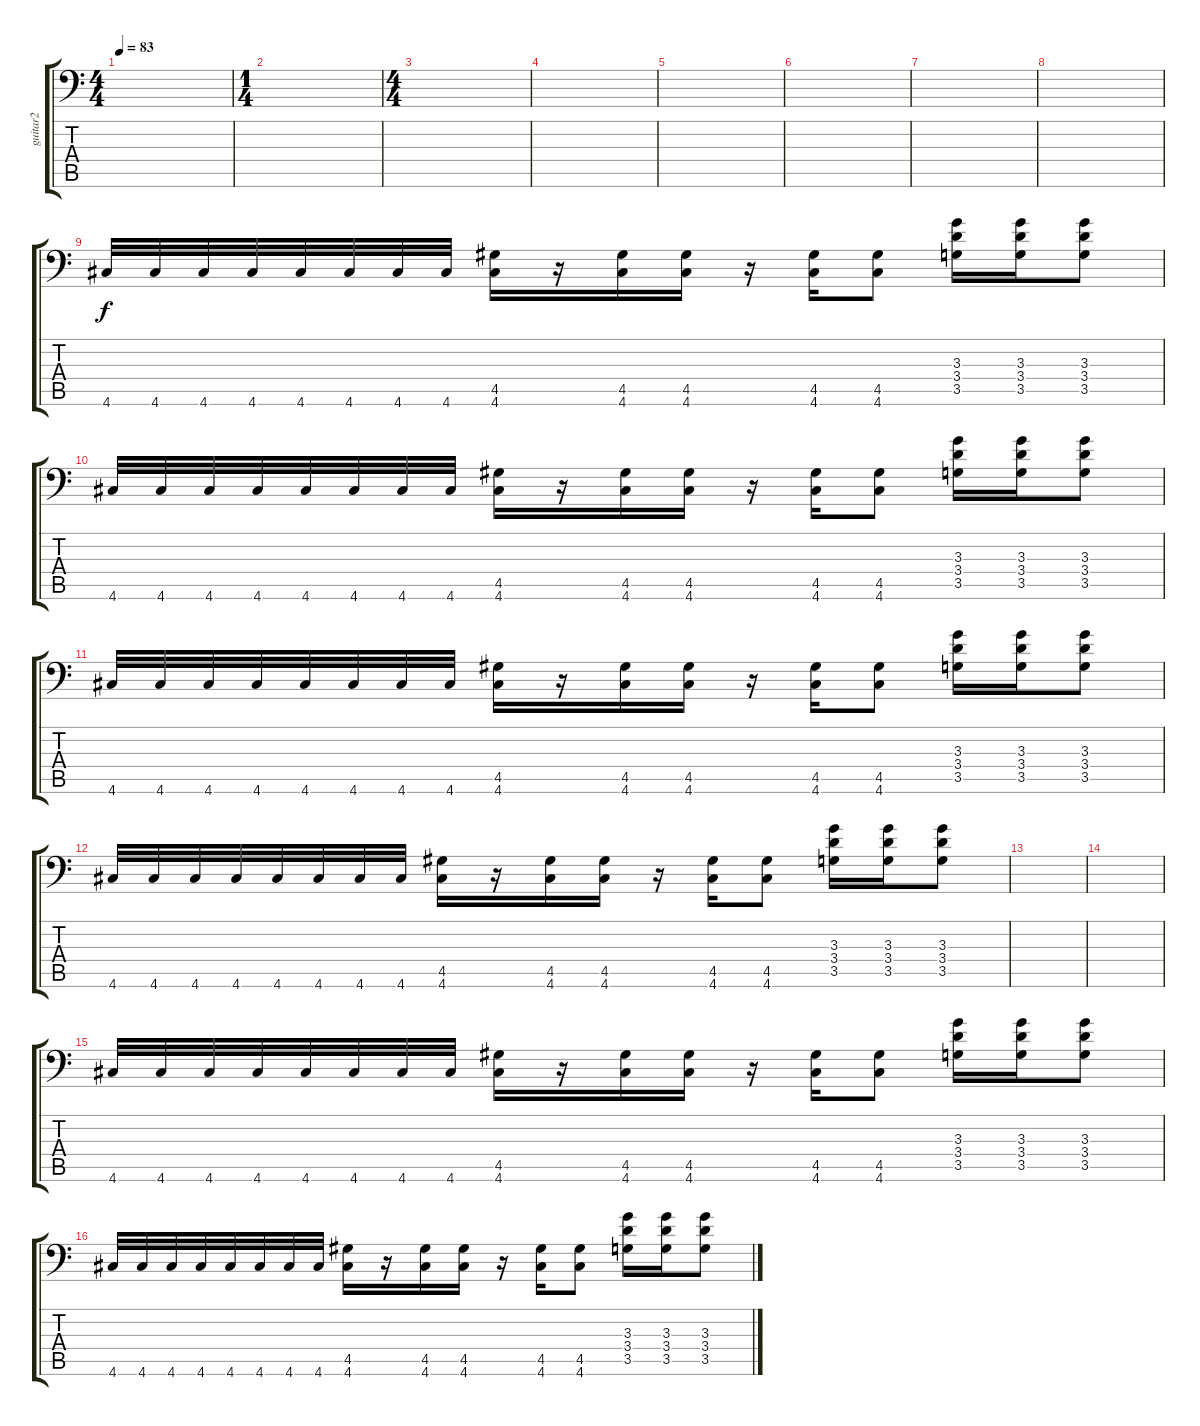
\track ("guitar2" "guitar2") {instrument distortionguitar}
\staff {score tabs}
\tuning (Db4 Ab3 E3 B2 E2 A1) {hide}
\ts (4 4)
\tempo 83
\clef f4
\ks c
|
\ts (1 4)
|
\ts (4 4)
|
|
|
|
|
|
4.6.32{instrument electricguitarmuted} 4.6.32 4.6.32 4.6.32 4.6.32 4.6.32 4.6.32 4.6.32 (4.5 4.6).16{instrument distortionguitar} r.16 (4.5 4.6).16 (4.5 4.6).16 r.16 (4.5 4.6).16 (4.5 4.6).8 (3.3 3.4 3.5).16{instrument electricguitarmuted} (3.3 3.4 3.5).16 (3.3 3.4 3.5).8{instrument distortionguitar} |
4.6.32{instrument electricguitarmuted} 4.6.32 4.6.32 4.6.32 4.6.32 4.6.32 4.6.32 4.6.32 (4.5 4.6).16{instrument distortionguitar} r.16 (4.5 4.6).16 (4.5 4.6).16 r.16 (4.5 4.6).16 (4.5 4.6).8 (3.3 3.4 3.5).16{instrument electricguitarmuted} (3.3 3.4 3.5).16 (3.3 3.4 3.5).8{instrument distortionguitar} |
4.6.32{instrument electricguitarmuted} 4.6.32 4.6.32 4.6.32 4.6.32 4.6.32 4.6.32 4.6.32 (4.5 4.6).16{instrument distortionguitar} r.16 (4.5 4.6).16 (4.5 4.6).16 r.16 (4.5 4.6).16 (4.5 4.6).8 (3.3 3.4 3.5).16{instrument electricguitarmuted} (3.3 3.4 3.5).16 (3.3 3.4 3.5).8{instrument distortionguitar} |
4.6.32{instrument electricguitarmuted} 4.6.32 4.6.32 4.6.32 4.6.32 4.6.32 4.6.32 4.6.32 (4.5 4.6).16{instrument distortionguitar} r.16 (4.5 4.6).16 (4.5 4.6).16 r.16 (4.5 4.6).16 (4.5 4.6).8 (3.3 3.4 3.5).16{instrument electricguitarmuted} (3.3 3.4 3.5).16 (3.3 3.4 3.5).8{instrument distortionguitar} |
|
|
4.6.32{instrument electricguitarmuted} 4.6.32 4.6.32 4.6.32 4.6.32 4.6.32 4.6.32 4.6.32 (4.5 4.6).16{instrument distortionguitar} r.16 (4.5 4.6).16 (4.5 4.6).16 r.16 (4.5 4.6).16 (4.5 4.6).8 (3.3 3.4 3.5).16{instrument electricguitarmuted} (3.3 3.4 3.5).16 (3.3 3.4 3.5).8{instrument distortionguitar} |
4.6.32{instrument electricguitarmuted} 4.6.32 4.6.32 4.6.32 4.6.32 4.6.32 4.6.32 4.6.32 (4.5 4.6).16{instrument distortionguitar} r.16 (4.5 4.6).16 (4.5 4.6).16 r.16 (4.5 4.6).16 (4.5 4.6).8 (3.3 3.4 3.5).16{instrument electricguitarmuted} (3.3 3.4 3.5).16 (3.3 3.4 3.5).8{instrument distortionguitar}
